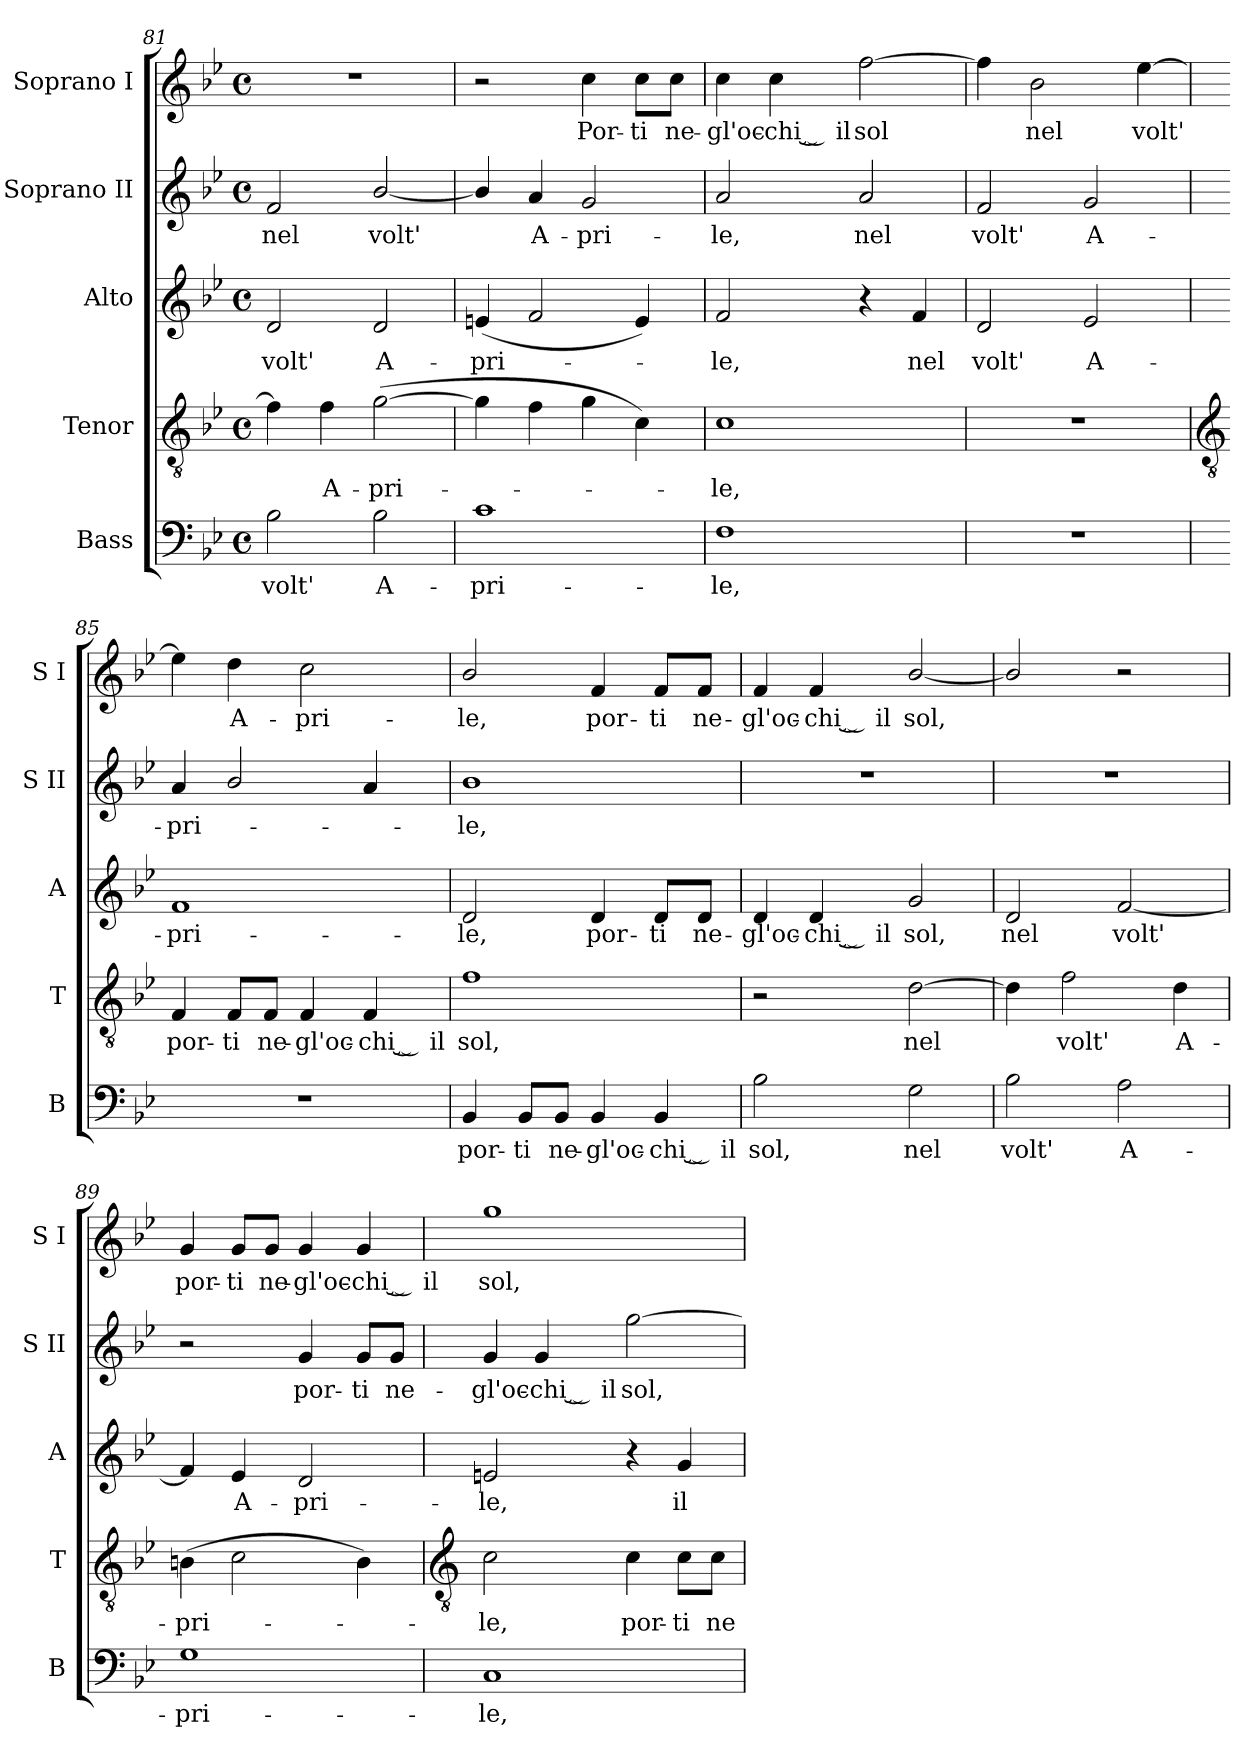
**kern	**text	**kern	**text	**kern	**text	**kern	**text	**kern	**text
*part5	*part5	*part4	*part4	*part3	*part3	*part2	*part2	*part1	*part1
*staff5	*staff5	*staff4	*staff4	*staff3	*staff3	*staff2	*staff2	*staff1	*staff1
*I"Bass	*	*I"Tenor	*	*I"Alto	*	*I"Soprano II	*	*I"Soprano I	*
*I'B	*	*I'T	*	*I'A	*	*I'S II	*	*I'S I	*
*clefF4	*	*clefGv2	*	*clefG2	*	*clefG2	*	*clefG2	*
*k[b-e-]	*	*k[b-e-]	*	*k[b-e-]	*	*k[b-e-]	*	*k[b-e-]	*
*B-:	*	*B-:	*	*B-:	*	*B-:	*	*B-:	*
*M4/4	*	*M4/4	*	*M4/4	*	*M4/4	*	*M4/4	*
*met(c)	*	*met(c)	*	*met(c)	*	*met(c)	*	*met(c)	*
=81	=81	=81	=81	=81	=81	=81	=81	=81	=81
!	!LO:LY:b	!	!	!	!LO:LY:b	!	!LO:LY:b	!	!
2B-	volt'	4f]	.	2d	volt'	2f	nel	1r	.
!	!	!	!LO:LY:b	!	!	!	!	!	!
.	.	4f	A-	.	.	.	.	.	.
!	!LO:LY:b	!	!LO:LY:b	!	!LO:LY:b	!	!LO:LY:b	!	!
2B-	A-	(>[2g	-pri-	2d	A-	[2b-/	volt'	.	.
=82	=82	=82	=82	=82	=82	=82	=82	=82	=82
!	!LO:LY:b	!	!	!	!LO:LY:b	!	!	!	!
1c	-pri-	4g]	.	(<4en	-pri-	4b-/]	.	2r	.
!	!	!	!	!	!	!	!LO:LY:b	!	!
.	.	4f	.	2f	.	4a	A-	.	.
!	!	!	!	!	!	!	!LO:LY:b	!	!LO:LY:b
.	.	4g	.	.	.	2g	-pri-	4cc	Por-
!	!	!	!	!	!	!	!	!	!LO:LY:b
.	.	4c)	.	4e)	.	.	.	8cc\L	-ti
!	!	!	!	!	!	!	!	!	!LO:LY:b
.	.	.	.	.	.	.	.	8cc\J	ne-
=83	=83	=83	=83	=83	=83	=83	=83	=83	=83
!	!LO:LY:b	!	!LO:LY:b	!	!LO:LY:b	!	!LO:LY:b	!	!LO:LY:b
1F	-le,	1c	le,	2f	le,	2a	-le,	4cc	-gl'oc-
!	!	!	!	!	!	!	!	!	!LO:LY:b
.	.	.	.	.	.	.	.	4cc	-chi ̮ il
!	!	!	!	!	!	!	!LO:LY:b	!	!LO:LY:b
.	.	.	.	4r	.	2a	nel	[2ff	sol
!	!	!	!	!	!LO:LY:b	!	!	!	!
.	.	.	.	4f	nel	.	.	.	.
=84	=84	=84	=84	=84	=84	=84	=84	=84	=84
!	!	!	!	!	!LO:LY:b	!	!LO:LY:b	!	!
1r	.	1r	.	2d	volt'	2f	volt'	4ff]	.
!	!	!	!	!	!	!	!	!	!LO:LY:b
.	.	.	.	.	.	.	.	2b-	nel
!	!	!	!	!	!LO:LY:b	!	!LO:LY:b	!	!
.	.	.	.	2e-	A-	2g	A-	.	.
!	!	!	!	!	!	!	!	!	!LO:LY:b
.	.	.	.	.	.	.	.	[4ee-	volt'
!!LO:LB:g=z
=85	=85	=85	=85	=85	=85	=85	=85	=85	=85
*	*	*clefGv2	*	*	*	*	*	*	*
!	!	!	!LO:LY:b	!	!LO:LY:b	!	!LO:LY:b	!	!
1r	.	4F	por-	1f	-pri-	4a	-pri-	4ee-]	.
!	!	!	!LO:LY:b	!	!	!	!	!	!LO:LY:b
.	.	8F/L	-ti	.	.	2b-/	.	4dd	A-
!	!	!	!LO:LY:b	!	!	!	!	!	!
.	.	8F/J	ne-	.	.	.	.	.	.
!	!	!	!LO:LY:b	!	!	!	!	!	!LO:LY:b
.	.	4F	-gl'oc-	.	.	.	.	2cc	-pri-
!	!	!	!LO:LY:b	!	!	!	!	!	!
.	.	4F	-chi ̮ il	.	.	4a	.	.	.
=86	=86	=86	=86	=86	=86	=86	=86	=86	=86
!	!LO:LY:b	!	!LO:LY:b	!	!LO:LY:b	!	!LO:LY:b	!	!LO:LY:b
4BB-	por-	1f	sol,	2d	-le,	1b-	le,	2b-/	-le,
!	!LO:LY:b	!	!	!	!	!	!	!	!
8BB-/L	-ti	.	.	.	.	.	.	.	.
!	!LO:LY:b	!	!	!	!	!	!	!	!
8BB-/J	ne-	.	.	.	.	.	.	.	.
!	!LO:LY:b	!	!	!	!LO:LY:b	!	!	!	!LO:LY:b
4BB-	-gl'oc-	.	.	4d	por-	.	.	4f	por-
!	!LO:LY:b	!	!	!	!LO:LY:b	!	!	!	!LO:LY:b
4BB-	-chi ̮ il	.	.	8d/L	-ti	.	.	8f/L	-ti
!	!	!	!	!	!LO:LY:b	!	!	!	!LO:LY:b
.	.	.	.	8d/J	ne-	.	.	8f/J	ne-
=87	=87	=87	=87	=87	=87	=87	=87	=87	=87
!	!LO:LY:b	!	!	!	!LO:LY:b	!	!	!	!LO:LY:b
2B-	sol,	2r	.	4d	-gl'oc-	1r	.	4f	-gl'oc-
!	!	!	!	!	!LO:LY:b	!	!	!	!LO:LY:b
.	.	.	.	4d	-chi ̮ il	.	.	4f	-chi ̮ il
!	!LO:LY:b	!	!LO:LY:b	!	!LO:LY:b	!	!	!	!LO:LY:b
2G	nel	[2d	nel	2g	sol,	.	.	[2b-/	sol,
=88	=88	=88	=88	=88	=88	=88	=88	=88	=88
!	!LO:LY:b	!	!	!	!LO:LY:b	!	!	!	!
2B-	volt'	4d]	.	2d	nel	1r	.	2b-/]	.
!	!	!	!LO:LY:b	!	!	!	!	!	!
.	.	2f	volt'	.	.	.	.	.	.
!	!LO:LY:b	!	!	!	!LO:LY:b	!	!	!	!
2A	A-	.	.	[2f	volt'	.	.	2r	.
!	!	!	!LO:LY:b	!	!	!	!	!	!
.	.	4d	A-	.	.	.	.	.	.
=89	=89	=89	=89	=89	=89	=89	=89	=89	=89
!	!LO:LY:b	!	!LO:LY:b	!	!	!	!	!	!LO:LY:b
1G	-pri-	(>4Bn	-pri-	4f]	.	2r	.	4g	por-
!	!	!	!	!	!LO:LY:b	!	!	!	!LO:LY:b
.	.	2c	.	4e-	A-	.	.	8g/L	-ti
!	!	!	!	!	!	!	!	!	!LO:LY:b
.	.	.	.	.	.	.	.	8g/J	ne-
!	!	!	!	!	!LO:LY:b	!	!LO:LY:b	!	!LO:LY:b
.	.	.	.	2d	-pri-	4g	por-	4g	-gl'oc-
!	!	!	!	!	!	!	!LO:LY:b	!	!LO:LY:b
.	.	4B)	.	.	.	8g/L	-ti	4g	-chi ̮ il
!	!	!	!	!	!	!	!LO:LY:b	!	!
.	.	.	.	.	.	8g/J	ne-	.	.
!!LO:LB:g=z
=90	=90	=90	=90	=90	=90	=90	=90	=90	=90
*	*	*clefGv2	*	*	*	*	*	*	*
!	!LO:LY:b	!	!LO:LY:b	!	!LO:LY:b	!	!LO:LY:b	!	!LO:LY:b
1C	-le,	2c	le,	2en	-le,	4g	-gl'oc-	1gg	sol,
!	!	!	!	!	!	!	!LO:LY:b	!	!
.	.	.	.	.	.	4g	-chi ̮ il	.	.
!	!	!	!LO:LY:b	!	!	!	!LO:LY:b	!	!
.	.	4c	por-	4r	.	[2gg	sol,	.	.
!	!	!	!LO:LY:b	!	!LO:LY:b	!	!	!	!
.	.	8c\L	-ti	4g	il	.	.	.	.
!	!	!	!LO:LY:b	!	!	!	!	!	!
.	.	8c\J	ne-	.	.	.	.	.	.
=	=	=	=	=	=	=	=	=	=
*-	*-	*-	*-	*-	*-	*-	*-	*-	*-
